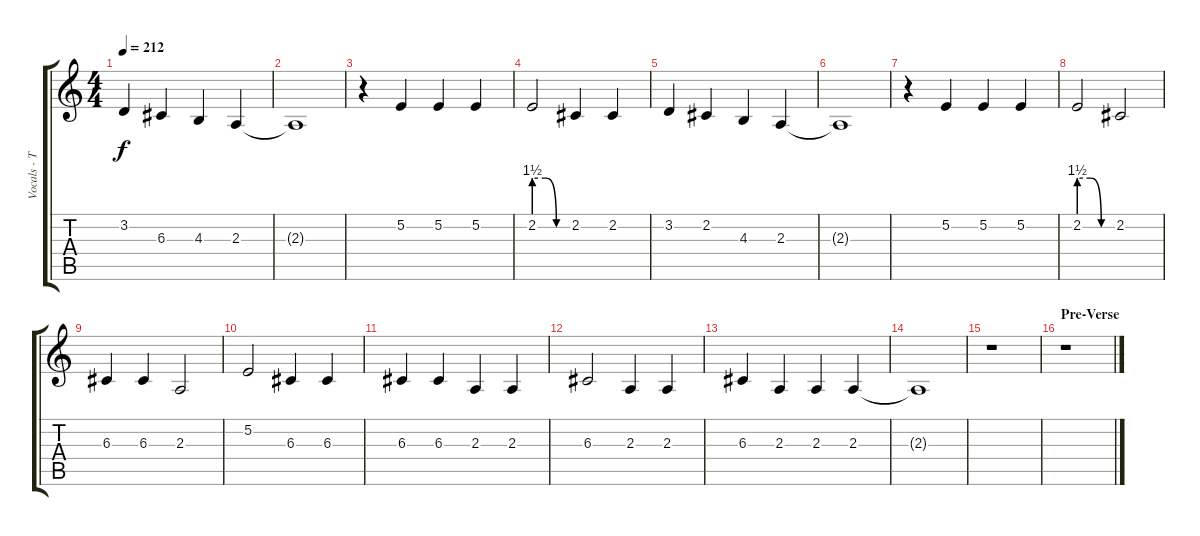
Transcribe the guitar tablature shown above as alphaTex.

\track ("Vocals - Tom" "Vocals - T") {instrument tenorsax}
\staff {score tabs}
\tuning (E4 B3 G3 D3 A2 E2) {hide}
\ts (4 4)
\tempo 212
\clef g2
\ks c
3.2.4{dy f} 6.3.4 4.3.4 2.3.4 |
2.3{t}.1 |
r.4 5.2.4 5.2.4 5.2.4 |
2.2{be (custom 0 6 20 6 40 0 60 0)}.2 2.2.4 2.2.4 |
3.2.4 2.2.4 4.3.4 2.3.4 |
2.3{t}.1 |
r.4 5.2.4 5.2.4 5.2.4 |
2.2{be (custom 0 6 20 6 40 0 60 0)}.2 2.2.2 |
6.3.4 6.3.4 2.3.2 |
5.2.2 6.3.4 6.3.4 |
6.3.4 6.3.4 2.3.4 2.3.4 |
6.3.2 2.3.4 2.3.4 |
6.3.4 2.3.4 2.3.4 2.3.4 |
2.3{t}.1 |
r.1 |
\section ("" "Pre-Verse")
r.1
